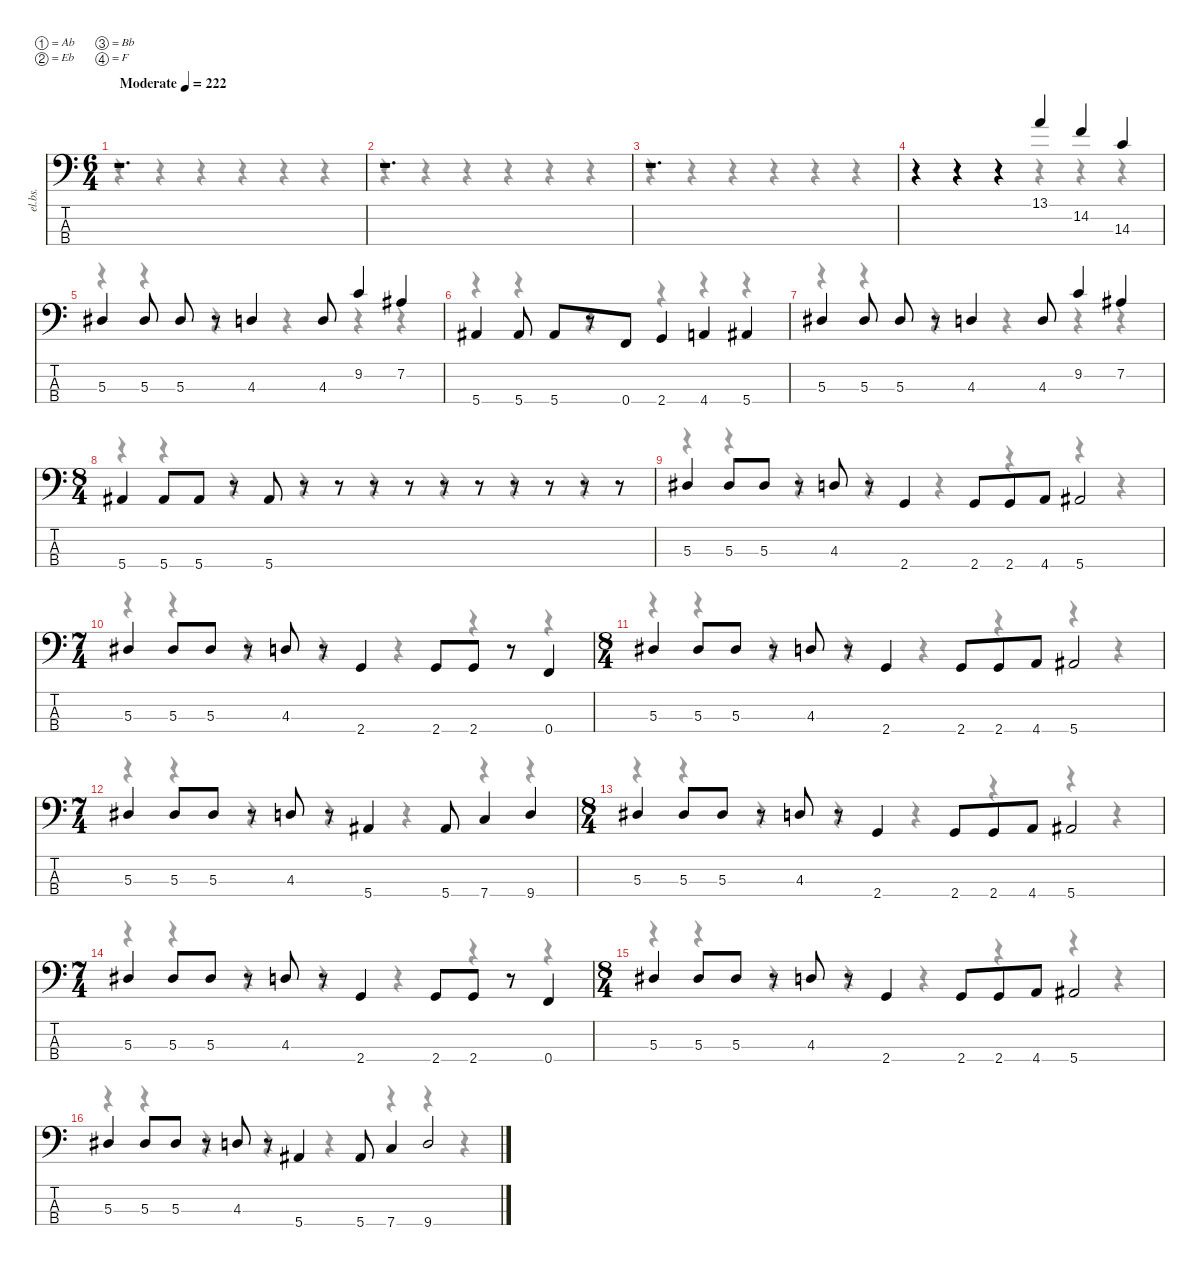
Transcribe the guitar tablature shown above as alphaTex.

\defaultSystemsLayout 4
\hideDynamics
\bracketExtendMode nobrackets
\otherSystemsTrackNameOrientation horizontal
\track ("Track 2" "el.bs.") {instrument electricbassfinger}
\staff {score tabs}
\tuning (Ab2 Eb2 Bb1 F1)
\voice
\ts (6 4)
\beaming (8 3 3 3 3)
\tempo (222 "Moderate")
\clef f4
\ks c
r.1{d dy f instrument electricbassfinger} |
r.1{d} |
r.1{d} |
r.4 r.4 r.4 13.1.4 14.2.4 14.3.4 |
5.3{acc #}.4 5.3{acc #}.8 5.3{acc #}.8 r.8 4.3.4 4.3.8 9.2.4 7.2{acc #}.4 |
5.4{acc #}.4 5.4{acc #}.8 5.4{acc #}.8 r.8 0.4.8 2.4.4 4.4.4 5.4{acc #}.4 |
5.3{acc #}.4 5.3{acc #}.8 5.3{acc #}.8 r.8 4.3.4 4.3.8 9.2.4 7.2{acc #}.4 |
\ts (8 4)
\beaming (8 4 4 4 4)
5.4{acc #}.4 5.4{acc #}.8 5.4{acc #}.8 r.8 5.4{acc #}.8 r.8 r.8 r.8 r.8 r.8 r.8 r.8 r.8 r.8 r.8 |
5.3{acc #}.4 5.3{acc #}.8 5.3{acc #}.8 r.8 4.3.8 r.8 2.4.4 2.4.8 2.4.8 4.4.8 5.4{acc #}.2 |
\ts (7 4)
\beaming (8 5 3 3 3)
5.3{acc #}.4 5.3{acc #}.8 5.3{acc #}.8 r.8 4.3.8 r.8 2.4.4 2.4.8 2.4.8 r.8 0.4.4 |
\ts (8 4)
\beaming (8 4 4 4 4)
5.3{acc #}.4 5.3{acc #}.8 5.3{acc #}.8 r.8 4.3.8 r.8 2.4.4 2.4.8 2.4.8 4.4.8 5.4{acc #}.2 |
\ts (7 4)
\beaming (8 5 3 3 3)
5.3{acc #}.4 5.3{acc #}.8 5.3{acc #}.8 r.8 4.3.8 r.8 5.4{acc #}.4 5.4{acc #}.8 7.4.4 9.4.4 |
\ts (8 4)
\beaming (8 4 4 4 4)
5.3{acc #}.4 5.3{acc #}.8 5.3{acc #}.8 r.8 4.3.8 r.8 2.4.4 2.4.8 2.4.8 4.4.8 5.4{acc #}.2 |
\ts (7 4)
\beaming (8 5 3 3 3)
5.3{acc #}.4 5.3{acc #}.8 5.3{acc #}.8 r.8 4.3.8 r.8 2.4.4 2.4.8 2.4.8 r.8 0.4.4 |
\ts (8 4)
\beaming (8 4 4 4 4)
5.3{acc #}.4 5.3{acc #}.8 5.3{acc #}.8 r.8 4.3.8 r.8 2.4.4 2.4.8 2.4.8 4.4.8 5.4{acc #}.2 |
5.3{acc #}.4 5.3{acc #}.8 5.3{acc #}.8 r.8 4.3.8 r.8 5.4{acc #}.4 5.4{acc #}.8 7.4.4 9.4.2
\voice
\clef f4
\ottava regular
\simile none
\ks c
r.4{dy mf} r.4 r.4 r.4 r.4 r.4 |
r.4 r.4 r.4 r.4 r.4 r.4 |
r.4 r.4 r.4 r.4 r.4 r.4 |
r.4 r.4 r.4 r.4 r.4 r.4 |
r.4 r.4 r.4 r.4 r.4 r.4 |
r.4 r.4 r.4 r.4 r.4 r.4 |
r.4 r.4 r.4 r.4 r.4 r.4 |
r.4 r.4 r.4 r.4 r.4 r.4 r.4 r.4 |
r.4 r.4 r.4 r.4 r.4 r.4 r.4 r.4 |
r.4 r.4 r.4 r.4 r.4 r.4 r.4 |
r.4 r.4 r.4 r.4 r.4 r.4 r.4 r.4 |
r.4 r.4 r.4 r.4 r.4 r.4 r.4 |
r.4 r.4 r.4 r.4 r.4 r.4 r.4 r.4 |
r.4 r.4 r.4 r.4 r.4 r.4 r.4 |
r.4 r.4 r.4 r.4 r.4 r.4 r.4 r.4 |
r.4 r.4 r.4 r.4 r.4 r.4 r.4 r.4
